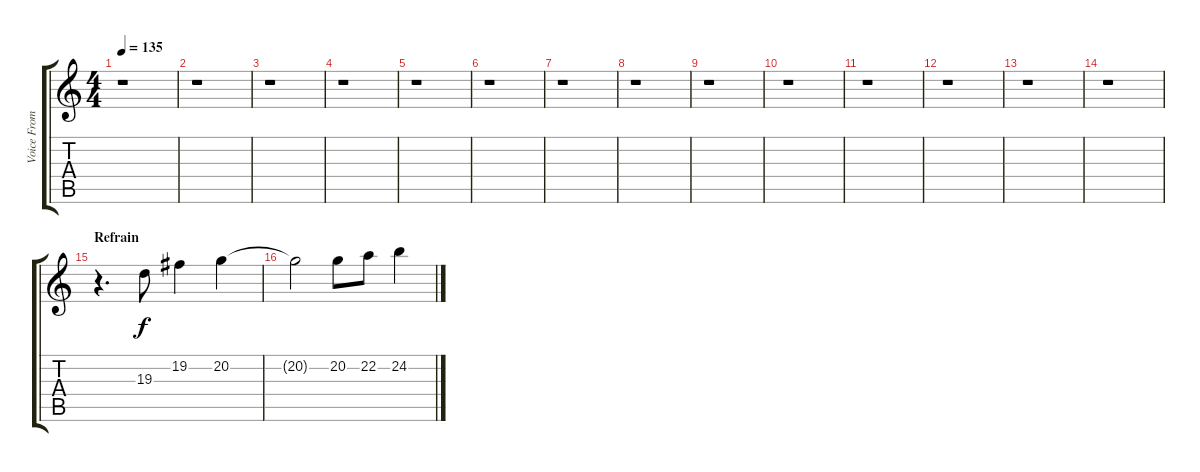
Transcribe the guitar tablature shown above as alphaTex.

\track ("Voice From 3rds" "Voice From") {instrument flute}
\staff {score tabs}
\tuning (E4 B3 G3 D3 A2 E2) {hide}
\ts (4 4)
\tempo 135
\clef g2
\ks c
r.1{dy f} |
r.1 |
r.1 |
r.1 |
r.1 |
r.1 |
r.1 |
r.1 |
r.1 |
r.1 |
r.1 |
r.1 |
r.1 |
r.1 |
\section ("" "Refrain")
r.4{d} 19.3.8 19.2.4 20.2.4 |
20.2{t}.2 20.2.8 22.2.8 24.2.4
